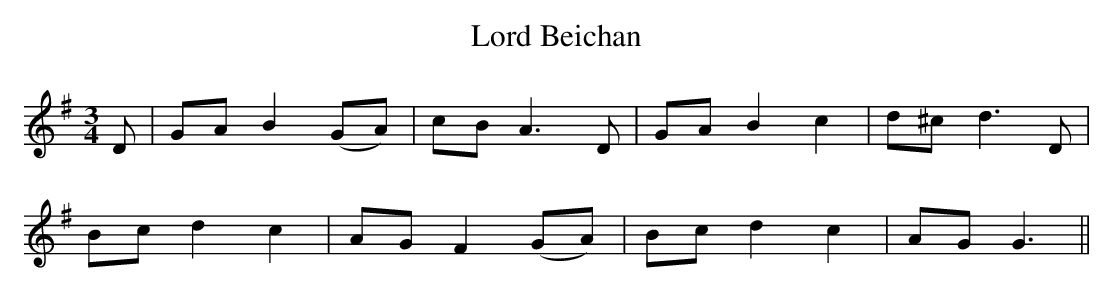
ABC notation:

X:1
T:Lord Beichan
M:3/4
L:1/8
K:G
D|GA B2 (GA)|cB A3 D|GA B2 c2|d^c d3 D|
Bc d2 c2|AG F2 (GA)| Bc d2c2|AG G3||
